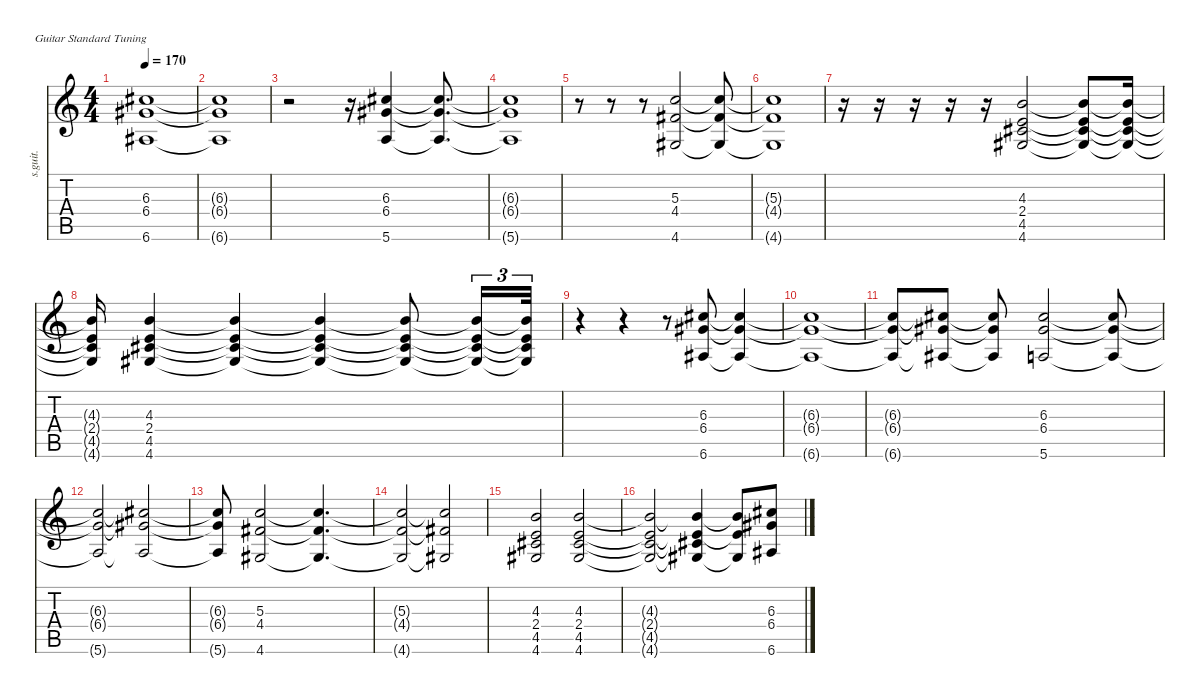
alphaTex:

\defaultSystemsLayout 4
\hideDynamics
\bracketExtendMode nobrackets
\track ("Mehrio" "s.guit.") {instrument electricguitarclean}
\staff {score tabs}
\tuning (E4 B3 G3 D3 A2 E2)
\ts (4 4)
\tempo 170
\clef g2
\ks c
(6.3{acc #} 6.4{acc #} 6.6{acc #}).1{dy f} |
(6.3{t acc #} 6.4{t acc #} 6.6{t acc #}).1 |
r.2 r.16 (6.3{acc #} 6.4{acc #} 5.6).4 (6.3{t acc #} 6.4{t acc #} 5.6{t}).8{d} |
(6.3{t acc #} 6.4{t acc #} 5.6{t}).1 |
r.8 r.8 r.8 (5.3 4.4{acc #} 4.6{acc #}).2 (5.3{t} 4.4{t acc #} 4.6{t acc #}).8 |
(5.3{t} 4.4{t acc #} 4.6{t acc #}).1 |
r.16 r.16 r.16 r.16 r.16 (4.3 2.4 4.5{acc #} 4.6{acc #}).2 (4.3{t} 2.4{t} 4.5{t acc #} 4.6{t acc #}).8 (4.3{t} 2.4{t} 4.5{t acc #} 4.6{t acc #}).16 |
(4.3{t} 2.4{t} 4.5{t acc #} 4.6{t acc #}).16 (4.3 2.4 4.5{acc #} 4.6{acc #}).4 (4.3{t} 2.4{t} 4.5{t acc #} 4.6{t acc #}).4 (4.3{t} 2.4{t} 4.5{t acc #} 4.6{t acc #}).4 (4.3{t} 2.4{t} 4.5{t acc #} 4.6{t acc #}).8 (4.3{t} 2.4{t} 4.5{t acc #} 4.6{t acc #}).16{tu (3 2)} (4.3{t} 2.4{t} 4.5{t acc #} 4.6{t acc #}).32{tu (3 2)} |
r.4 r.4 r.8 (6.3{acc #} 6.4{acc #} 6.6{acc #}).8 (6.3{t acc #} 6.4{t acc #} 6.6{t acc #}).4 |
(6.3{t acc #} 6.4{t acc #} 6.6{t acc #}).1 |
(6.3{t acc #} 6.4{t acc #} 6.6{t acc #}).8 (6.3{t acc #} 6.4{t acc #} 6.6{t acc #}).8 (6.3{t acc #} 6.4{t acc #} 6.6{t acc #}).8 (6.3{acc #} 6.4{acc #} 5.6).2 (6.3{t acc #} 6.4{t acc #} 5.6{t}).8 |
(6.3{t acc #} 6.4{t acc #} 5.6{t}).2 (6.3{t acc #} 6.4{t acc #} 5.6{t}).2 |
(6.3{t acc #} 6.4{t acc #} 5.6{t}).8 (5.3 4.4{acc #} 4.6{acc #}).2 (5.3{t} 4.4{t acc #} 4.6{t acc #}).4{d} |
(5.3{t} 4.4{t acc #} 4.6{t acc #}).2 (5.3{t} 4.4{t acc #} 4.6{t acc #}).2 |
(4.3 2.4 4.5{acc #} 4.6{acc #}).2 (4.3 2.4 4.5{acc #} 4.6{acc #}).2 |
(4.3{t} 2.4{t} 4.5{t acc #} 4.6{t acc #}).2 (4.3{t} 2.4{t} 4.5{t acc #} 4.6{t acc #}).4 (4.3{t} 2.4{t} 4.6{t acc #}).8 (6.3{acc #} 6.4{acc #} 6.6{acc #}).8
